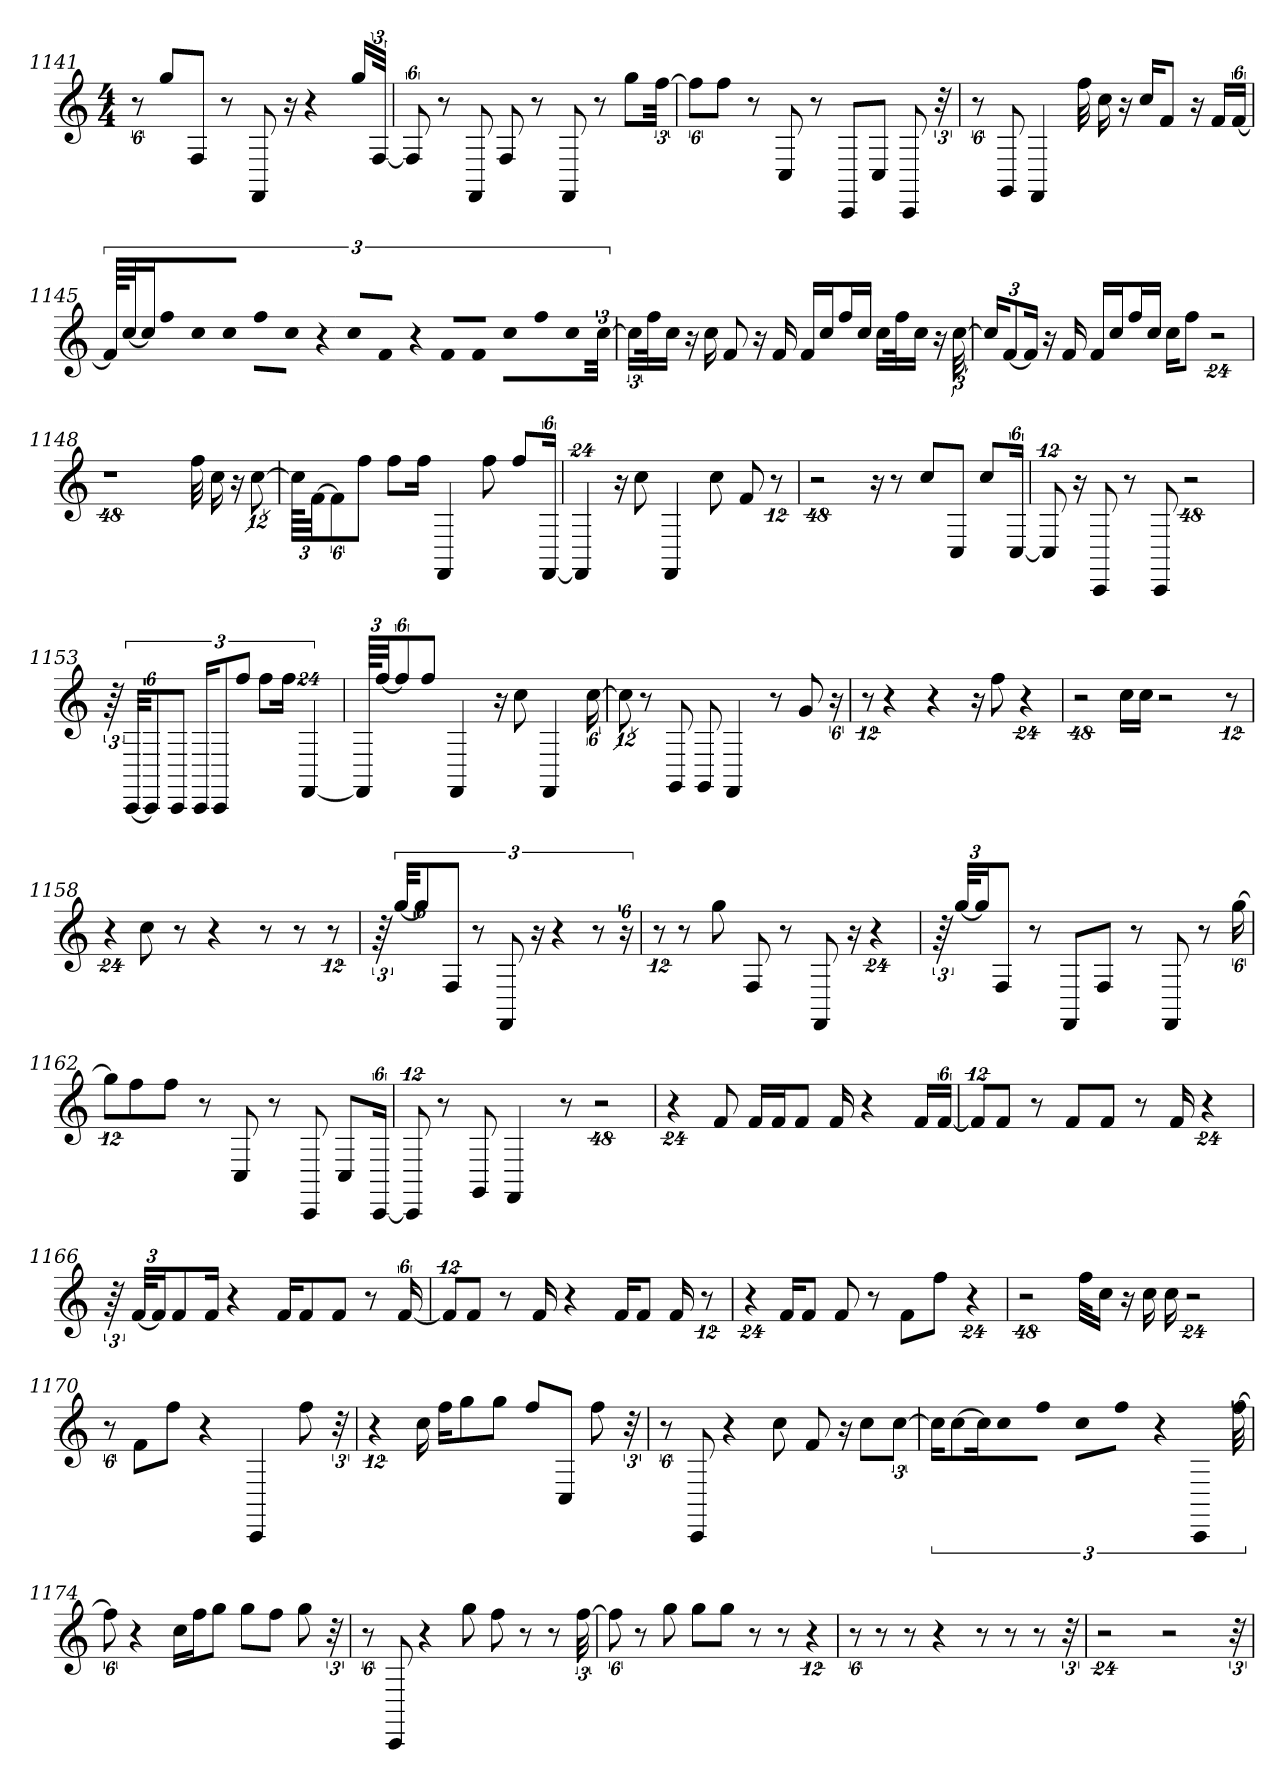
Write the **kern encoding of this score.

**kern
*part1
*staff1
*clefG2
*M4/4
=1141
48%5r
8gg/L
8F/J
8r
8FF
16r
4r
16gg/LL
[48F/JJk
=1142
48%5F]
8r
8FF
8F
8r
8FF
8r
8gg\L
[48ff\Jkk
=1143
48%5ff\L]
8ff\J
8r
8C
8r
8CC/L
8C/J
8CC
48r
=1144
48%5r
8GG
4FF
32ff
16cc
16r
16cc/KL
8f/J
16r
16f/LL
[96%5f/JJ
=1145
96f/KLLL]
[48cc/J
24cc/]
16ff/J
16cc/L
16cc/JJ
32ff\KLL
16cc\JJ
16r
16cc/KL
8f/J
16r
16f/LL
16f/JJ
16cc\LL
16ff\J
16cc\L
[48cc\JJk
=1146
24cc\LL]
32ff\K
16cc\JJ
16r
16cc
8f
16r
16f
16f/LL
16cc/J
16ff/L
16cc/JJ
16cc\LL
32ff\K
16cc\JJ
16r
[48cc
=1147
24cc/KL]
[12f/
24f/Jk]
16r
16f
16f/LL
16cc/J
16ff/L
16cc/JJ
16cc\KL
8ff\J
48%13r
=1148
48%35r
32ff
16cc
16r
[96%11cc
=1149
96cc\KLLL]
[48f\JJ
48%5f\]
8ff\J
8ff\L
16ff\Jk
4FF
8ff
8ff/L
[96%5FF/Jk
=1150
96%19FF]
16r
8cc
4FF
8cc
8f
96%11r
=1151
96%37r
16r
8r
8cc/L
8C/J
8cc/L
[96%5C/Jk
=1152
96%7C]
16r
8CC
8r
8CC
96%47r
=1153
96r
[48CC/KKL
48%5CC/]
8CC/J
16CC/KL
8CC/
8ff/J
8ff\L
16ff\Jk
[96%23FF
=1154
96FF/KLLL]
[48ff/JJ
48%5ff/]
8ff/J
4FF
16r
8cc
4FF
[96%5cc
=1155
96%7cc]
8r
8GG
8GG
4FF
8r
8g
96%5r
=1156
96%7r
4r
4r
16r
8ff
96%23r
=1157
96%25r
16cc\LL
16cc\JJ
2r
96%11r
=1158
96%13r
8cc
8r
4r
8r
8r
96%11r
=1159
96r
[48gg/KKL
48%5gg/]
8F/J
8r
8FF
16r
4r
8r
96%5r
=1160
96%7r
8r
8gg
8F
8r
8FF
16r
96%23r
=1161
96r
[48gg/KLL
24gg/J]
8F/J
8r
8FF/L
8F/J
8r
8FF
8r
[96%5gg
=1162
96%7gg\L]
8ff\
8ff\J
8r
8C
8r
8CC
8C/L
[96%5CC/Jk
=1163
96%7CC]
8r
8GG
4FF
8r
96%29r
=1164
96%19r
8f
16f/KL
16f/K
8f/J
16f
4r
16f/LL
[96%5f/JJ
=1165
96%7f/L]
8f/J
8r
8f/L
8f/J
8r
16f
96%23r
=1166
96r
[48f/KLL
24f/J]
8f/
16f/Jk
4r
16f/KL
8f/
8f/J
8r
[96%5f
=1167
96%7f/L]
8f/J
8r
16f
4r
16f/KL
8f/J
16f
96%11r
=1168
96%13r
16f/KL
8f/J
8f
8r
8f\L
8ff\J
96%17r
=1169
96%31r
32ff\KLL
16cc\JJ
16r
16cc
16cc
48%19r
=1170
48%5r
8f\L
8ff\J
4r
4CC
8ff
48r
=1171
48%11r
16cc
16ff\KL
8gg\
8gg\J
8ff/L
8C/J
8ff
48r
=1172
48%5r
8CC
4r
8cc
8f
16r
8cc\L
[12cc\J
=1173
24cc\KL]
[12cc\
24cc\L]
16cc\
16ff\JJ
16cc\KL
8ff\J
4r
4CC
[48ff
=1174
48%5ff]
4r
16cc\KL
16ff\K
8gg\J
8gg\L
8ff\J
8gg
48r
=1175
48%5r
8CC
4r
8gg
8ff
8r
8r
[48ff
=1176
48%5ff]
8r
8gg
8gg\L
8gg\J
8r
8r
48%7r
=1177
48%5r
8r
8r
4r
8r
8r
8r
48r
=1178
48%23r
2r
48r
=
*-
